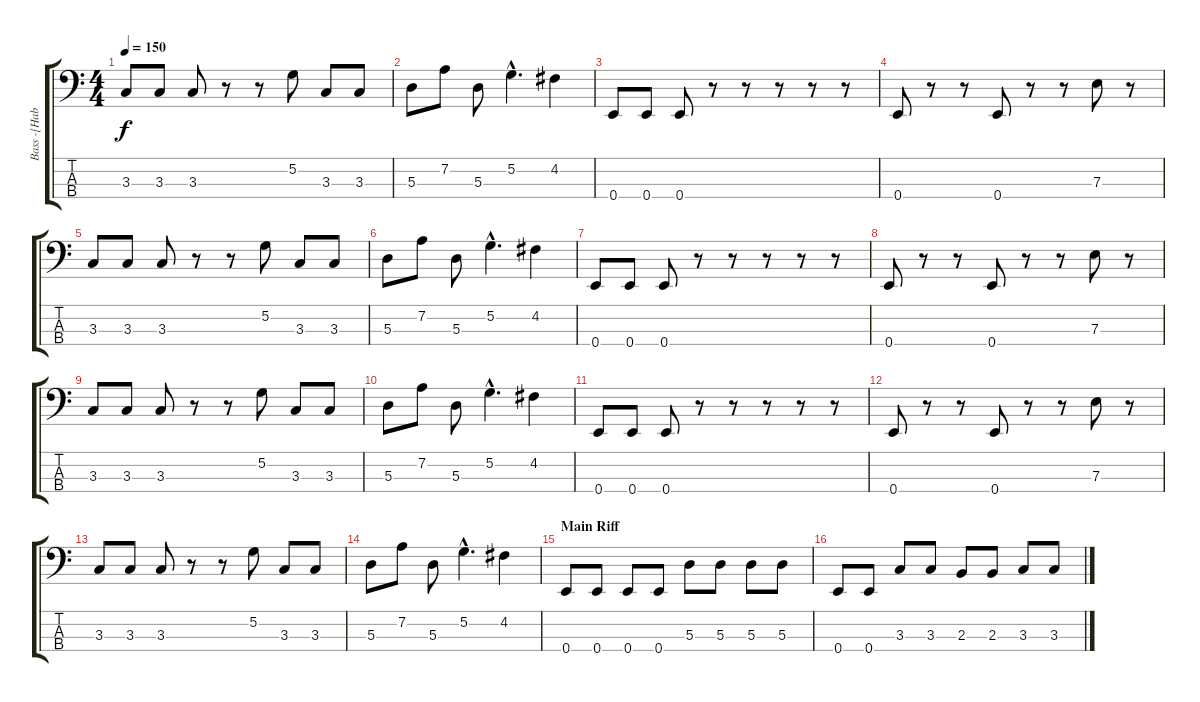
\track ("Bass -[Habenicht]-" "Bass -[Hab") {instrument electricbasspick}
\staff {score tabs}
\tuning (G2 D2 A1 E1) {hide}
\ts (4 4)
\tempo 150
\clef f4
\ks c
3.3.8{dy f} 3.3.8 3.3.8 r.8 r.8 5.2.8 3.3.8 3.3.8 |
5.3.8 7.2.8 5.3.8 5.2{hac}.4{d} 4.2.4 |
0.4.8 0.4.8 0.4.8 r.8 r.8 r.8 r.8 r.8 |
0.4.8 r.8 r.8 0.4.8 r.8 r.8 7.3.8 r.8 |
3.3.8 3.3.8 3.3.8 r.8 r.8 5.2.8 3.3.8 3.3.8 |
5.3.8 7.2.8 5.3.8 5.2{hac}.4{d} 4.2.4 |
0.4.8 0.4.8 0.4.8 r.8 r.8 r.8 r.8 r.8 |
0.4.8 r.8 r.8 0.4.8 r.8 r.8 7.3.8 r.8 |
3.3.8 3.3.8 3.3.8 r.8 r.8 5.2.8 3.3.8 3.3.8 |
5.3.8 7.2.8 5.3.8 5.2{hac}.4{d} 4.2.4 |
0.4.8 0.4.8 0.4.8 r.8 r.8 r.8 r.8 r.8 |
0.4.8 r.8 r.8 0.4.8 r.8 r.8 7.3.8 r.8 |
3.3.8 3.3.8 3.3.8 r.8 r.8 5.2.8 3.3.8 3.3.8 |
5.3.8 7.2.8 5.3.8 5.2{hac}.4{d} 4.2.4 |
\section ("" "Main Riff")
0.4.8 0.4.8 0.4.8 0.4.8 5.3.8 5.3.8 5.3.8 5.3.8 |
0.4.8 0.4.8 3.3.8 3.3.8 2.3.8 2.3.8 3.3.8 3.3.8
